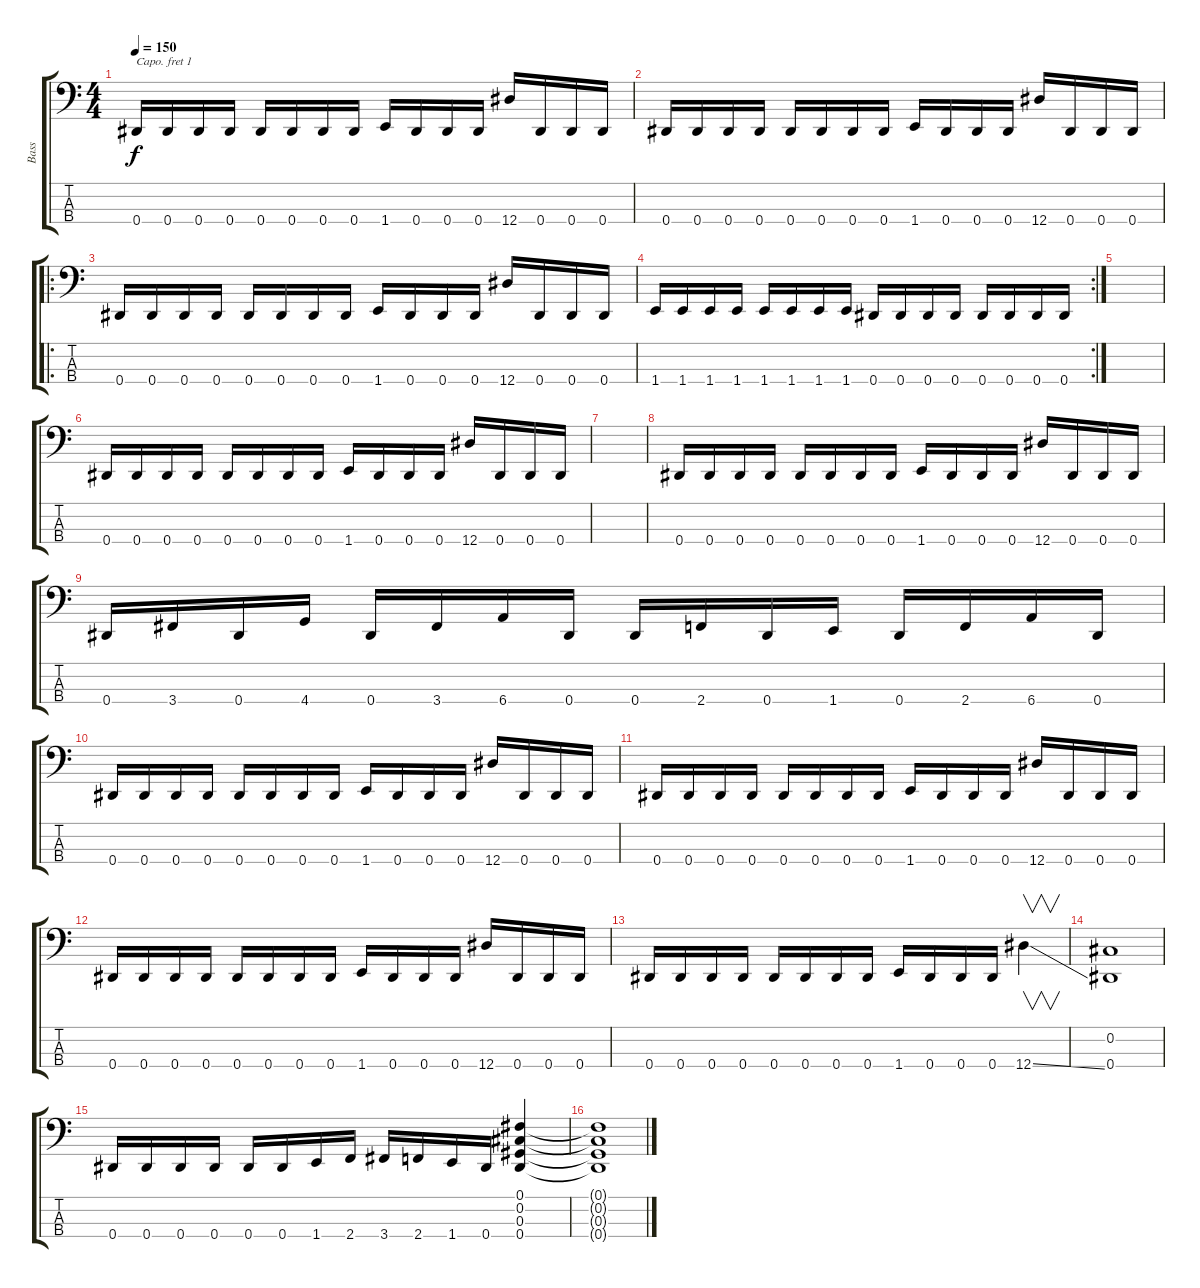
\track ("Bass" "Bass") {instrument electricbasspick}
\staff {score tabs}
\capo 1
\tuning (F2 C2 G1 D1) {hide}
\ts (4 4)
\tempo 150
\clef f4
\ks c
0.4.16{dy f} 0.4.16 0.4.16 0.4.16 0.4.16 0.4.16 0.4.16 0.4.16 1.4.16 0.4.16 0.4.16 0.4.16 12.4.16 0.4.16 0.4.16 0.4.16 |
0.4.16 0.4.16 0.4.16 0.4.16 0.4.16 0.4.16 0.4.16 0.4.16 1.4.16 0.4.16 0.4.16 0.4.16 12.4.16 0.4.16 0.4.16 0.4.16 |
\ro
0.4.16 0.4.16 0.4.16 0.4.16 0.4.16 0.4.16 0.4.16 0.4.16 1.4.16 0.4.16 0.4.16 0.4.16 12.4.16 0.4.16 0.4.16 0.4.16 |
\rc 2
1.4.16 1.4.16 1.4.16 1.4.16 1.4.16 1.4.16 1.4.16 1.4.16 0.4.16 0.4.16 0.4.16 0.4.16 0.4.16 0.4.16 0.4.16 0.4.16 |
|
0.4.16 0.4.16 0.4.16 0.4.16 0.4.16 0.4.16 0.4.16 0.4.16 1.4.16 0.4.16 0.4.16 0.4.16 12.4.16 0.4.16 0.4.16 0.4.16 |
|
0.4.16 0.4.16 0.4.16 0.4.16 0.4.16 0.4.16 0.4.16 0.4.16 1.4.16 0.4.16 0.4.16 0.4.16 12.4.16 0.4.16 0.4.16 0.4.16 |
0.4.16 3.4.16 0.4.16 4.4.16 0.4.16 3.4.16 6.4.16 0.4.16 0.4.16 2.4.16 0.4.16 1.4.16 0.4.16 2.4.16 6.4.16 0.4.16 |
0.4.16 0.4.16 0.4.16 0.4.16 0.4.16 0.4.16 0.4.16 0.4.16 1.4.16 0.4.16 0.4.16 0.4.16 12.4.16 0.4.16 0.4.16 0.4.16 |
0.4.16 0.4.16 0.4.16 0.4.16 0.4.16 0.4.16 0.4.16 0.4.16 1.4.16 0.4.16 0.4.16 0.4.16 12.4.16 0.4.16 0.4.16 0.4.16 |
0.4.16 0.4.16 0.4.16 0.4.16 0.4.16 0.4.16 0.4.16 0.4.16 1.4.16 0.4.16 0.4.16 0.4.16 12.4.16 0.4.16 0.4.16 0.4.16 |
0.4.16 0.4.16 0.4.16 0.4.16 0.4.16 0.4.16 0.4.16 0.4.16 1.4.16 0.4.16 0.4.16 0.4.16 12.4{ss}.4{v} |
(0.2 0.4).1 |
0.4.16 0.4.16 0.4.16 0.4.16 0.4.16 0.4.16 1.4.16 2.4.16 3.4.16 2.4.16 1.4.16 0.4.16 (0.1 0.2 0.3 0.4).4 |
(0.1{t} 0.2{t} 0.3{t} 0.4{t}).1
